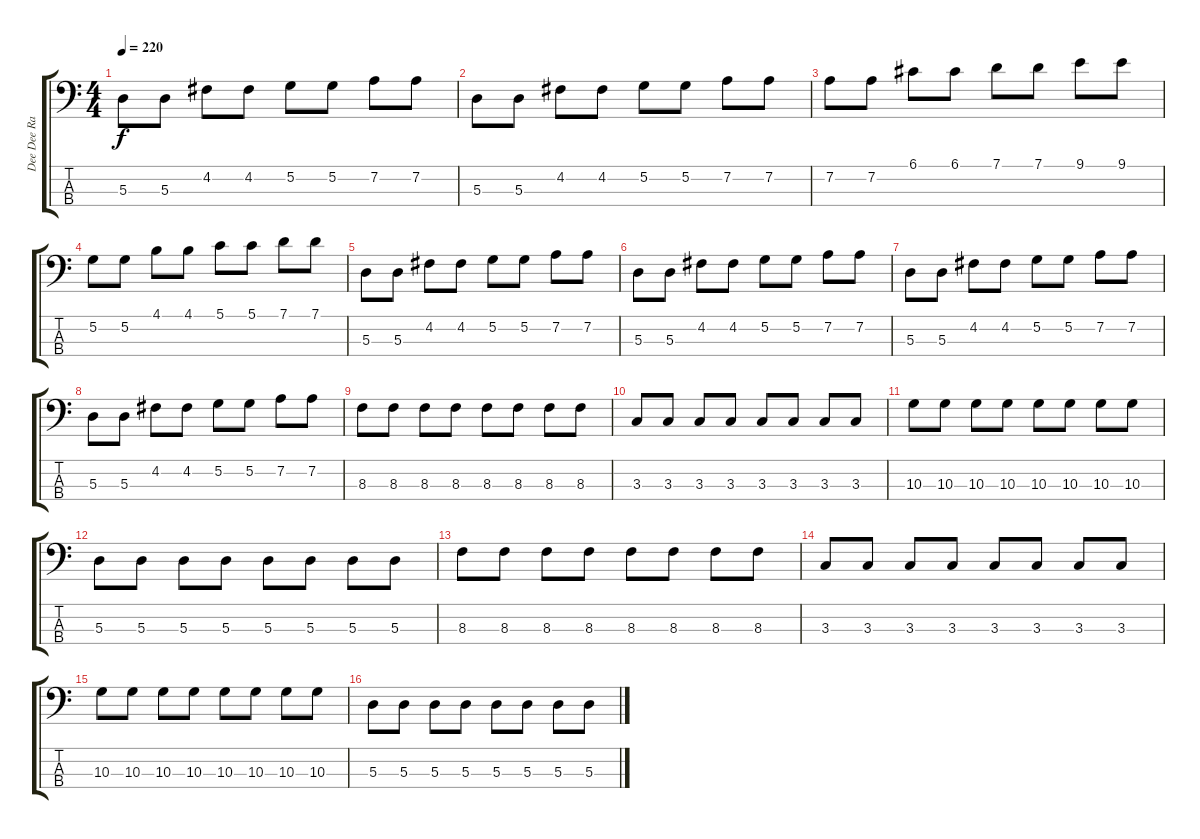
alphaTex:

\track ("Dee Dee Ramone - Bass" "Dee Dee Ra") {instrument electricbasspick}
\staff {score tabs}
\tuning (G2 D2 A1 E1) {hide}
\ts (4 4)
\tempo 220
\clef f4
\ks c
5.3.8{dy f} 5.3.8 4.2.8 4.2.8 5.2.8 5.2.8 7.2.8 7.2.8 |
5.3.8 5.3.8 4.2.8 4.2.8 5.2.8 5.2.8 7.2.8 7.2.8 |
7.2.8 7.2.8 6.1.8 6.1.8 7.1.8 7.1.8 9.1.8 9.1.8 |
5.2.8 5.2.8 4.1.8 4.1.8 5.1.8 5.1.8 7.1.8 7.1.8 |
5.3.8 5.3.8 4.2.8 4.2.8 5.2.8 5.2.8 7.2.8 7.2.8 |
5.3.8 5.3.8 4.2.8 4.2.8 5.2.8 5.2.8 7.2.8 7.2.8 |
5.3.8 5.3.8 4.2.8 4.2.8 5.2.8 5.2.8 7.2.8 7.2.8 |
5.3.8 5.3.8 4.2.8 4.2.8 5.2.8 5.2.8 7.2.8 7.2.8 |
8.3.8 8.3.8 8.3.8 8.3.8 8.3.8 8.3.8 8.3.8 8.3.8 |
3.3.8 3.3.8 3.3.8 3.3.8 3.3.8 3.3.8 3.3.8 3.3.8 |
10.3.8 10.3.8 10.3.8 10.3.8 10.3.8 10.3.8 10.3.8 10.3.8 |
5.3.8 5.3.8 5.3.8 5.3.8 5.3.8 5.3.8 5.3.8 5.3.8 |
8.3.8 8.3.8 8.3.8 8.3.8 8.3.8 8.3.8 8.3.8 8.3.8 |
3.3.8 3.3.8 3.3.8 3.3.8 3.3.8 3.3.8 3.3.8 3.3.8 |
10.3.8 10.3.8 10.3.8 10.3.8 10.3.8 10.3.8 10.3.8 10.3.8 |
5.3.8 5.3.8 5.3.8 5.3.8 5.3.8 5.3.8 5.3.8 5.3.8
